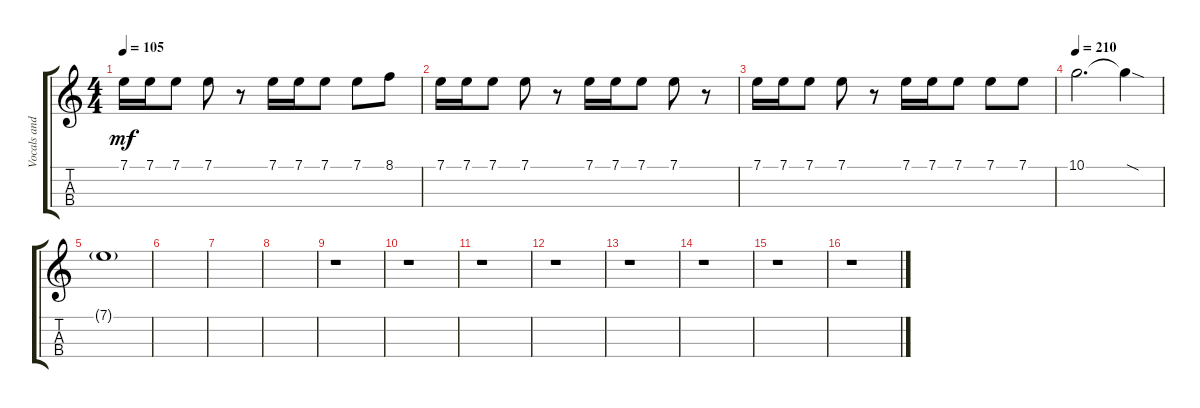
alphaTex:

\track ("Vocals and Guit3" "Vocals and") {instrument shamisen}
\staff {score tabs}
\tuning (A4 E4 C4 G4) {hide}
\ts (4 4)
\tempo 105
\clef g2
\ks c
7.1.16{dy mf} 7.1.16 7.1.8 7.1.8 r.8 7.1.16 7.1.16 7.1.8 7.1.8 8.1.8 |
7.1.16 7.1.16 7.1.8 7.1.8 r.8 7.1.16 7.1.16 7.1.8 7.1.8 r.8 |
7.1.16 7.1.16 7.1.8 7.1.8 r.8 7.1.16 7.1.16 7.1.8 7.1.8 7.1.8 |
\tempo 210
10.1.2{d} 10.1{sod t}.4 |
7.1{g}.1 |
|
|
|
r.1 |
r.1 |
r.1 |
r.1 |
r.1 |
r.1 |
r.1 |
r.1
